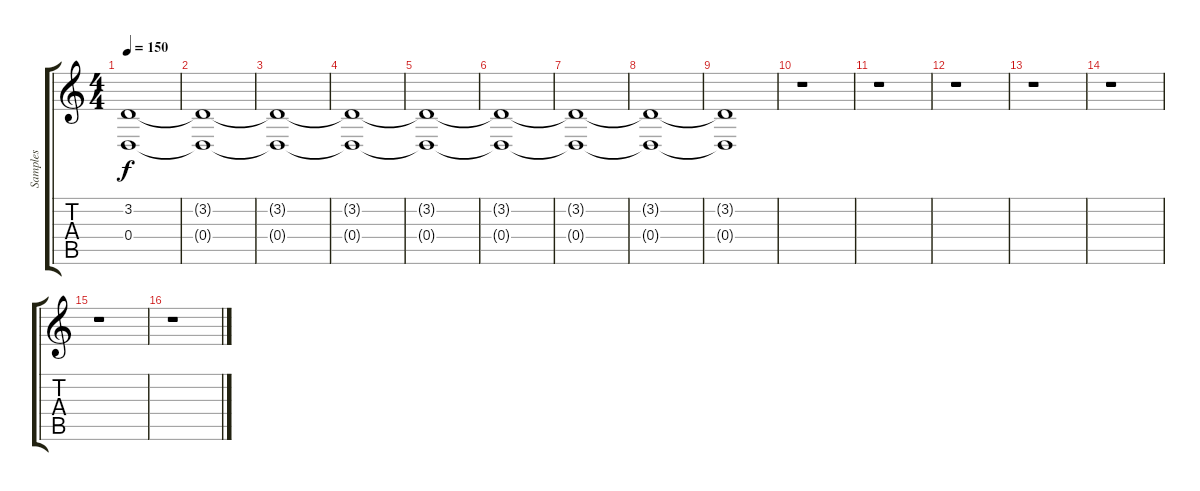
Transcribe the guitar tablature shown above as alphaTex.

\track ("Samples" "Samples") {instrument synthbrass2}
\staff {score tabs}
\tuning (E4 B3 G3 D3 A2 D2) {hide}
\ts (4 4)
\tempo 150
\clef g2
\ks c
(3.2{t} 0.4{t}).1{dy f} |
(3.2{t} 0.4{t}).1 |
(3.2{t} 0.4{t}).1 |
(3.2{t} 0.4{t}).1 |
(3.2{t} 0.4{t}).1 |
(3.2{t} 0.4{t}).1 |
(3.2{t} 0.4{t}).1 |
(3.2{t} 0.4{t}).1 |
(3.2{t} 0.4{t}).1 |
\section ("" "")
r.1 |
r.1 |
r.1 |
r.1 |
r.1 |
r.1 |
r.1
